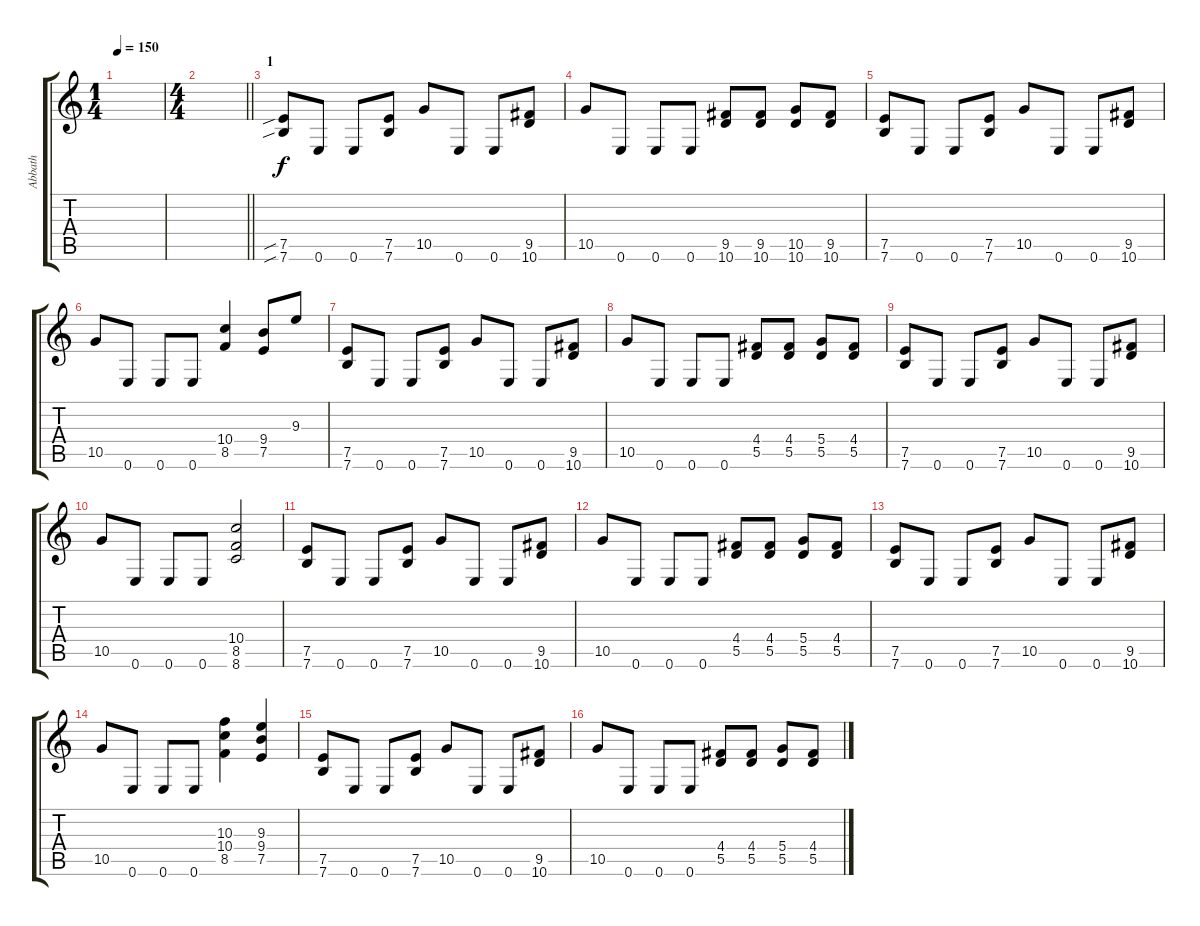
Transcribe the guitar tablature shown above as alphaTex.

\track ("Abbath" "Abbath") {instrument distortionguitar}
\staff {score tabs}
\tuning (E4 B3 G3 D3 A2 E2) {hide}
\ts (1 4)
\tempo 150
\clef g2
\ks c
|
\ts (4 4)
\barLineRight lightlight
|
\section ("" "1")
(7.5{sib} 7.6{sib}).8 0.6.8 0.6.8 (7.5 7.6).8 10.5.8 0.6.8 0.6.8 (9.5 10.6).8 |
10.5.8 0.6.8 0.6.8 0.6.8 (9.5 10.6).8 (9.5 10.6).8 (10.5 10.6).8 (9.5 10.6).8 |
(7.5 7.6).8 0.6.8 0.6.8 (7.5 7.6).8 10.5.8 0.6.8 0.6.8 (9.5 10.6).8 |
10.5.8 0.6.8 0.6.8 0.6.8 (10.4 8.5).4 (9.4 7.5).8 9.3.8 |
(7.5 7.6).8 0.6.8 0.6.8 (7.5 7.6).8 10.5.8 0.6.8 0.6.8 (9.5 10.6).8 |
10.5.8 0.6.8 0.6.8 0.6.8 (4.4 5.5).8 (4.4 5.5).8 (5.4 5.5).8 (4.4 5.5).8 |
(7.5 7.6).8 0.6.8 0.6.8 (7.5 7.6).8 10.5.8 0.6.8 0.6.8 (9.5 10.6).8 |
10.5.8 0.6.8 0.6.8 0.6.8 (10.4 8.5 8.6).2 |
(7.5 7.6).8 0.6.8 0.6.8 (7.5 7.6).8 10.5.8 0.6.8 0.6.8 (9.5 10.6).8 |
10.5.8 0.6.8 0.6.8 0.6.8 (4.4 5.5).8 (4.4 5.5).8 (5.4 5.5).8 (4.4 5.5).8 |
(7.5 7.6).8 0.6.8 0.6.8 (7.5 7.6).8 10.5.8 0.6.8 0.6.8 (9.5 10.6).8 |
10.5.8 0.6.8 0.6.8 0.6.8 (10.3 10.4 8.5).4 (9.3 9.4 7.5).4 |
(7.5 7.6).8 0.6.8 0.6.8 (7.5 7.6).8 10.5.8 0.6.8 0.6.8 (9.5 10.6).8 |
10.5.8 0.6.8 0.6.8 0.6.8 (4.4 5.5).8 (4.4 5.5).8 (5.4 5.5).8 (4.4 5.5).8
